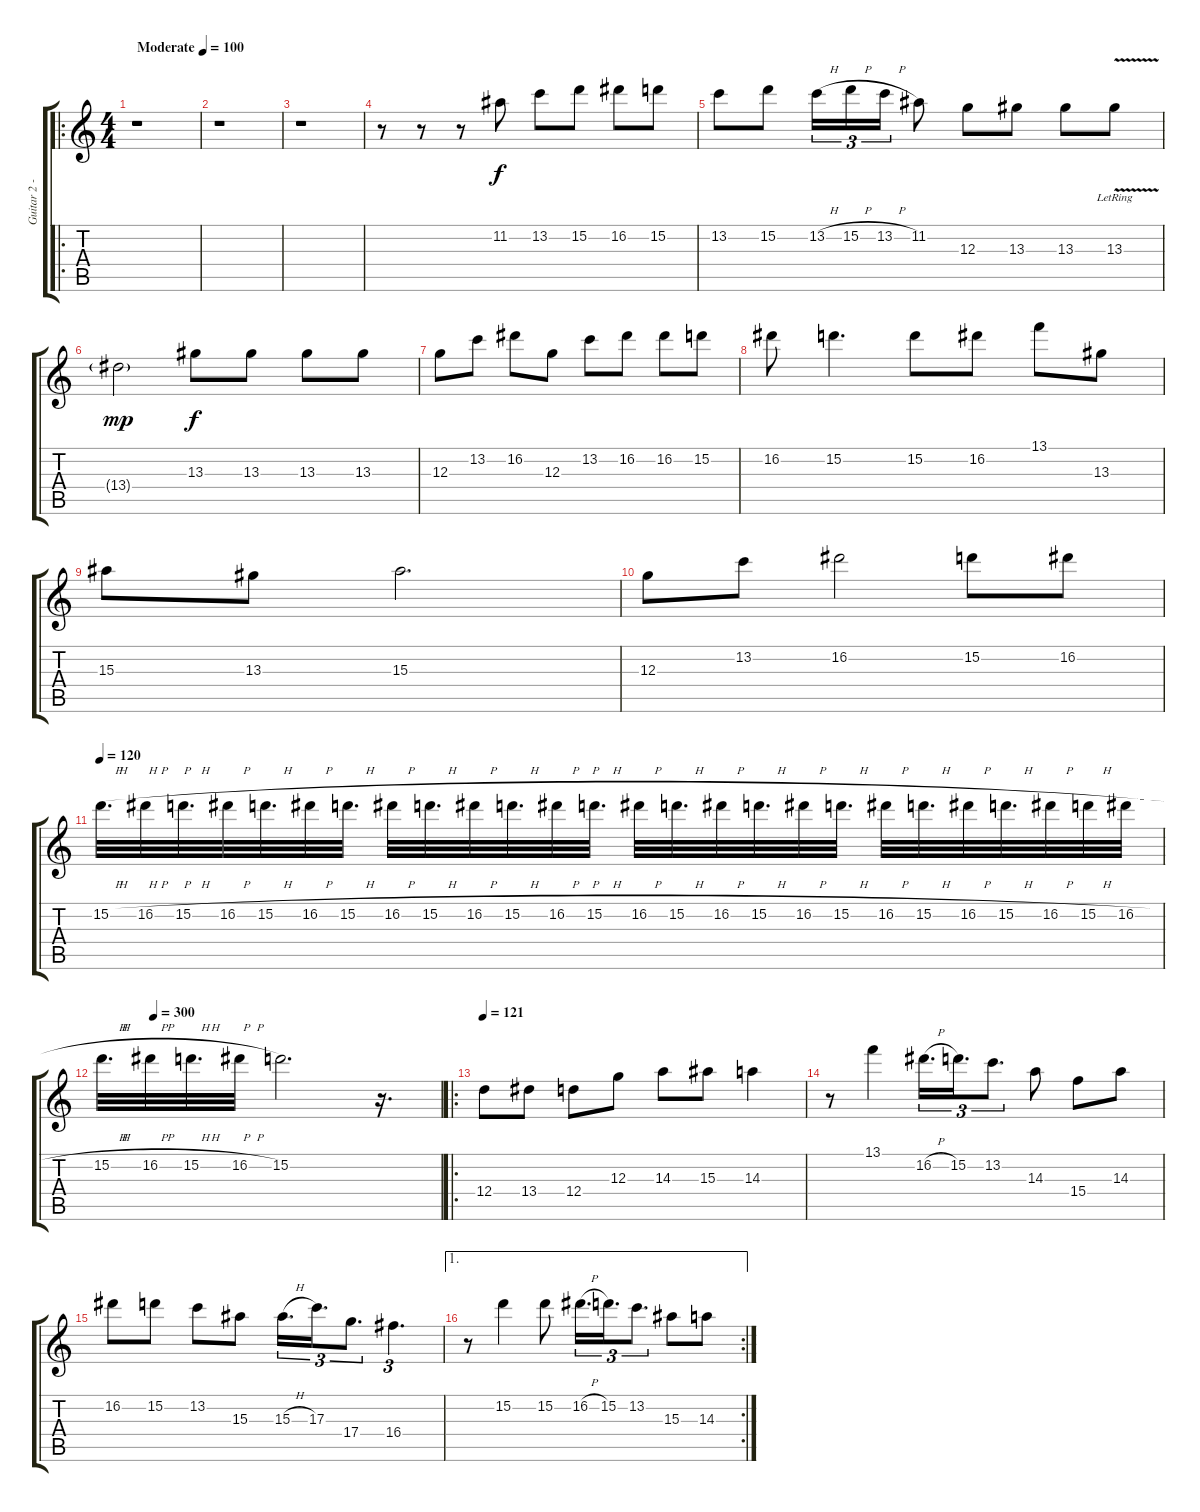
\track ("Guitar 2 - Lead" "Guitar 2 -") {instrument distortionguitar}
\staff {score tabs}
\tuning (E4 B3 G3 D3 A2 E2) {hide}
\ro
\ts (4 4)
\tempo (100 "Moderate")
\clef g2
\ks c
r.1{dy f volume 5 instrument distortionguitar} |
r.1 |
r.1 |
r.8 r.8 r.8 11.2.8 13.2.8 15.2.8 16.2.8 15.2.8 |
13.2.8 15.2.8 13.2{h}.16{tu (3 2)} 15.2{h}.16{tu (3 2)} 13.2{h}.16{tu (3 2)} 11.2.8 12.3.8 13.3.8 13.3.8 13.3{v lr}.8 |
13.4{g}.2{dy mp} 13.3.8{dy f} 13.3.8 13.3.8 13.3.8 |
12.3.8 13.2.8 16.2.8 12.3.8 13.2.8 16.2.8 16.2.8 15.2.8 |
16.2.8 15.2.4{d} 15.2.8 16.2.8 13.1.8 13.3.8 |
15.3.8 13.3.8 15.3.2{d} |
12.3.8 13.2.8 16.2.2 15.2.8 16.2.8 |
\tempo 120
15.2{h}.32{d} 16.2{h}.32 15.2{h}.32{d} 16.2{h}.32 15.2{h}.32{d} 16.2{h}.32 15.2{h}.32{d} 16.2{h}.32 15.2{h}.32{d} 16.2{h}.32 15.2{h}.32{d} 16.2{h}.32 15.2{h}.32{d} 16.2{h}.32 15.2{h}.32{d} 16.2{h}.32 15.2{h}.32{d} 16.2{h}.32 15.2{h}.32{d} 16.2{h}.32 15.2{h}.32{d} 16.2{h}.32 15.2{h}.32{d} 16.2{h}.32 15.2{h}.32 16.2{h}.32 |
\tempo (300 0.15625)
15.2{h}.32{d} 16.2{h}.32 15.2{h}.32{d} 16.2{h}.32 15.2.2{d} r.16{d} |
\ro
\tempo 121
12.4.8{volume 13} 13.4.8 12.4.8 12.3.8 14.3.8 15.3.8 14.3.4 |
r.8 13.1.4 16.2{h}.16{d tu (3 2)} 15.2.16{d tu (3 2)} 13.2.8{d tu (3 2)} 14.3.8 15.4.8 14.3.8 |
16.2.8 15.2.8 13.2.8 15.3.8 15.3{h}.16{d tu (3 2)} 17.3.16{d tu (3 2)} 17.4.8{d tu (3 2)} 16.4.4{d tu (3 2)} |
\ae 1
\rc 2
r.8 15.2.4 15.2.8 16.2{h}.16{d tu (3 2)} 15.2.16{d tu (3 2)} 13.2.8{d tu (3 2)} 15.3.8 14.3.8
